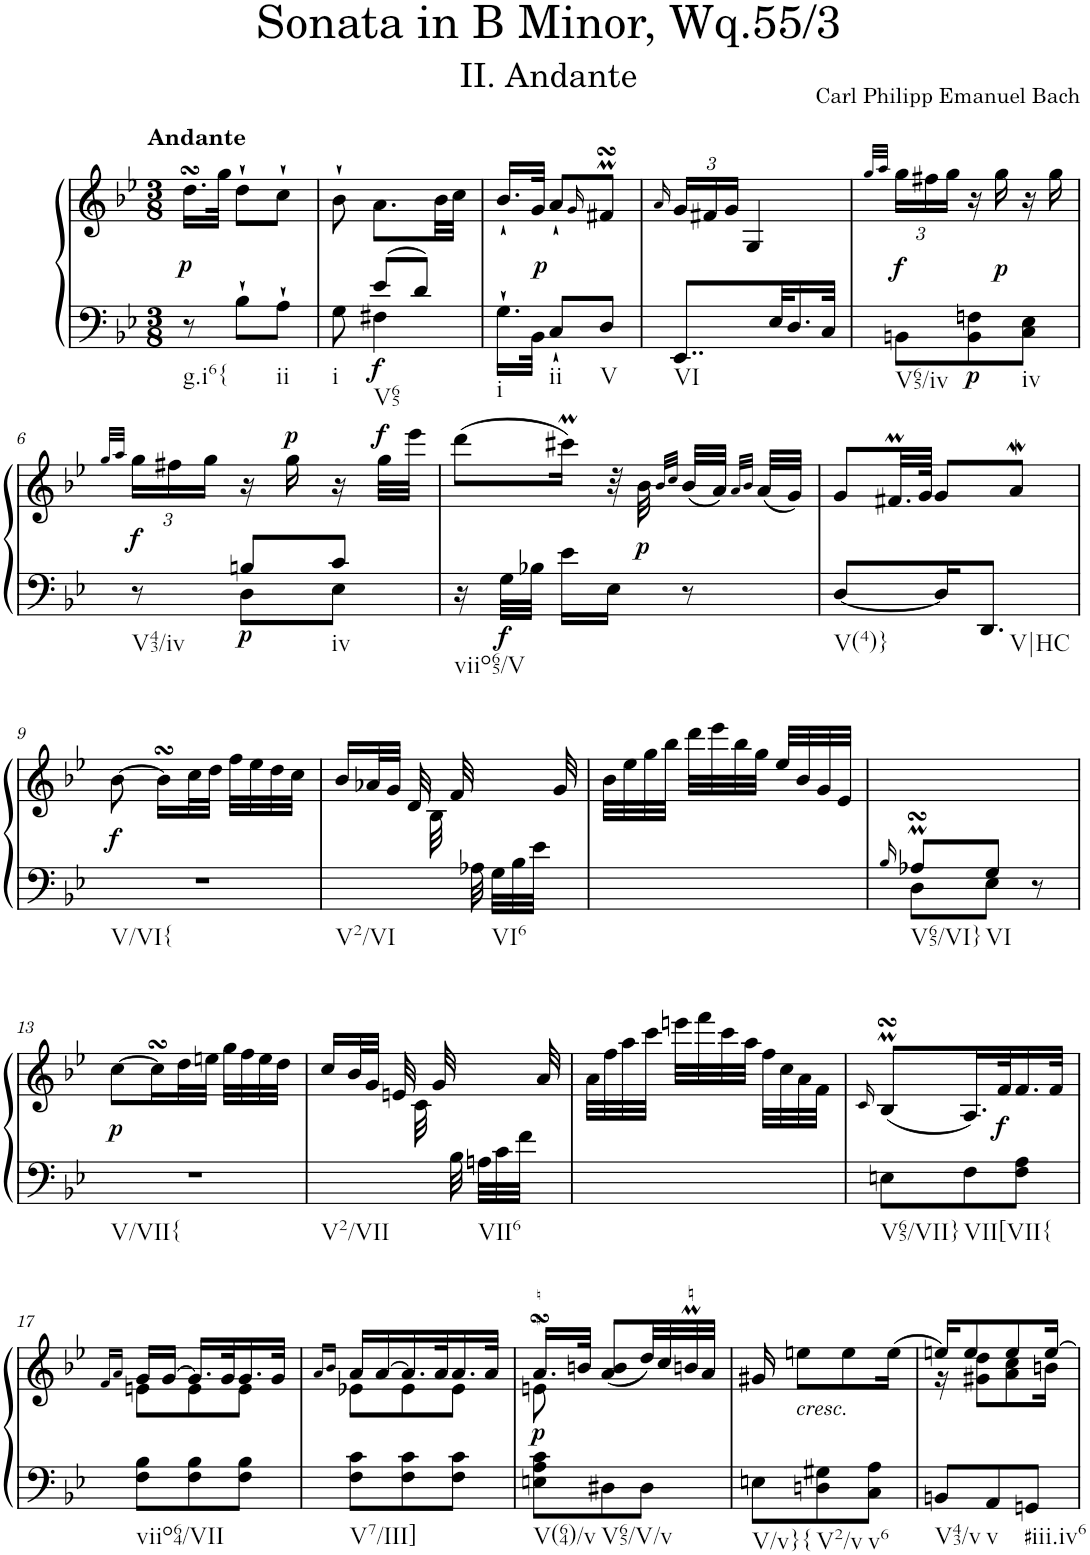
**kern	**kern	**dynam
*part1	*part1	*part1
*staff2	*staff1	*staff1/2
*I"Harpsichord	*	*
*I'Hch.	*	*
*clefF4	*clefG2	*
*k[b-e-]	*k[b-e-]	*
*g:	*g:	*
*M3/8	*M3/8	*
=1	=1	=1
!	!LO:TX:a:B:t=Andante	!
!LO:TX:b:t=g.i6{	!	!
!	!	!LO:DY:b
8r	16.ddsSsS\LL	p
.	32gg\JJk	.
8B-`\L	8dd`\L	.
!LO:TX:b:t=ii	!	!
8A`\J	8cc`\J	.
=2	=2	=2
*^	*	*
!LO:TX:b:t=i	!	!	!
8G\	8ryy	8b-`\	.
!LO:TX:b:t=V65	!	!	!
!	!	!	!LO:DY:b=2
8e-/L	4F#X\	8.a\L	f
8d/J	.	.	.
.	.	32b-\LL	.
.	.	32cc\JJJ	.
*v	*v	*	*
=3	=3	=3
!LO:TX:b:t=i	!	!
16.G`\LL	16.b-`/LL	.
!	!	!LO:DY:b
32BB-\JJk	32g/JJk	p
!LO:TX:b:t=ii	!	!
8C`/L	8a`/L	.
.	16qg/	.
!LO:TX:b:t=V	!	!
8D/J	8f#XsSsSm/J	.
=4	=4	=4
.	16qa/	.
*	*Xbrackettup	*
!LO:TX:b:t=VI	!	!
8..EE-/L	24g/LL	.
.	24f#X/	.
.	24g/JJ	.
.	4G/	.
32E-/KL	.	.
16.D/	.	.
32C/JJk	.	.
=5	=5	=5
.	32qgg/LLL	.
.	32qaa/JJJ	.
!LO:TX:b:t=V65/iv	!	!
!	!	!LO:DY:b
8BBn\L	24gg\LL	f
.	24ff#X\	.
.	24gg\JJ	.
!	!	!LO:DY:b=2
8BB\ 8Fn\	16r	p
!	!	!LO:DY:b
.	16gg\	p
!LO:TX:b:t=iv	!	!
8C\ 8E-\J	16r	.
.	16gg\	.
!!LO:LB:g=z
=6	=6	=6
.	32qgg/LLL	.
.	32qaa/JJJ	.
*^	*	*
!LO:TX:b:t=V43/iv	!	!	!
!	!	!	!LO:DY:b
8r	8ryy	24gg\LL	f
.	.	24ff#X\	.
.	.	24gg\JJ	.
!	!	!	!LO:DY:b=2
8Bn/L	8D\L	16r	p
!	!	!	!LO:DY:a
.	.	16gg\	p
!LO:TX:b:t=iv	!	!	!
8c/J	8E-\J	16r	.
!	!	!	!LO:DY:a
.	.	32gg\LLL	f
.	.	32eee-\JJJ	.
*v	*v	*	*
=7	=7	=7
!LO:TX:b:t=viio65/V	!	!
16r	(>8ddd\L	.
!	!	!LO:DY:b=2
32G\LLL	.	f
32B-X\JJJ	.	.
16e-\LL	16ccc#Xm\Jk)	.
16E-\JJ	32r	.
!	!	!LO:DY:b
.	32b-\	p
.	32qb-/LLL	.
.	32qcc/JJJ	.
8r	(<32b-/LLL	.
.	32a/JJJ)	.
.	32qa/LLL	.
.	32qb-/JJJ	.
.	(<32a/LLL	.
.	32g/JJJ)	.
=8	=8	=8
*	*Xtuplet	*
!LO:TX:b:t=V(4)}	!	!
[8D/L	12g/L	.
.	48.f#Xm/LL	.
.	96g/JJJk	.
16D/K]	8g/L	.
!LO:TX:b:t=V|HC	!	!
8.DD/J	.	.
.	8aW/J	.
!!LO:LB:g=z
=9	=9	=9
!LO:TX:b:t=V/VI{	!	!
!	!	!LO:DY:b
4.r	[8b-\	f
.	16b-sSSs\LL]	.
.	32cc\L	.
.	32dd\JJJ	.
.	32ff\LLL	.
.	32ee-\	.
.	32dd\	.
.	32cc\JJJ	.
=10	=10	=10
*^	*	*
!LO:TX:b:t=V2/VI	!	!	!
!LO:TX:b:t=VI6	!	!	!
8..ryy	4.ryy	16b-/LL	.
.	.	32a-X/L	.
.	.	32g/JJJ	.
.	.	32d/	.
.	.	32B-\	.
.	.	32f/	.
32A-X\	.	8ryy	.
32G\LLL	.	.	.
32B-\	.	.	.
32e-\JJJ	.	.	.
32ryy	.	32g/	.
*v	*v	*	*
=11	=11	=11
4.ryy	32b-\LLL	.
.	32ee-\	.
.	32gg\	.
.	32bb-\JJJ	.
.	32ddd\LLL	.
.	32eee-\	.
.	32bb-\	.
.	32gg\JJJ	.
.	32ee-/LLL	.
.	32b-/	.
.	32g/	.
.	32e-/JJJ	.
=12	=12	=12
16qB-/	.	.
*^	*	*
!LO:TX:b:t=V65/VI}	!	!	!
8A-XsSSsM/L	8D\L	4.ryy	.
!LO:TX:b:t=VI	!	!	!
8G/J	8E-\J	.	.
8r	8ryy	.	.
!!LO:LB:g=z
=13	=13	=13	=13
!LO:TX:b:t=V/VII{	!	!	!
!	!	!	!LO:DY:b
*v	*v	*	*
4.r	[8cc\L	p
.	16ccsSSS\L]	.
.	32dd\L	.
.	32een\JJJ	.
.	32gg\LLL	.
.	32ff\	.
.	32ee\	.
.	32dd\JJJ	.
=14	=14	=14
*^	*	*
!LO:TX:b:t=V2/VII	!	!	!
!LO:TX:b:t=VII6	!	!	!
8..ryy	4.ryy	16cc/LL	.
.	.	32b-/L	.
.	.	32g/JJJ	.
.	.	32en/	.
.	.	32c\	.
.	.	32g/	.
32B-\	.	8ryy	.
32An\LLL	.	.	.
32c\	.	.	.
32f\JJJ	.	.	.
32ryy	.	32a/	.
*v	*v	*	*
=15	=15	=15
4.ryy	32a\LLL	.
.	32ff\	.
.	32aa\	.
.	32ccc\JJJ	.
.	32eeen\LLL	.
.	32fff\	.
.	32ccc\	.
.	32aa\JJJ	.
.	32ff\LLL	.
.	32cc\	.
.	32a\	.
.	32f\JJJ	.
=16	=16	=16
.	16qc/	.
!LO:TX:b:t=V65/VII}	!	!
8En\L	(<8B-MsSSs/L	.
!LO:TX:b:t=VII[VII{	!	!
8F\	16.A/L)	.
!	!	!LO:DY:b
.	32f/K	f
8F\ 8A\J	16.f/	.
.	32f/JJk	.
!!LO:LB:g=z
=17	=17	=17
.	16qf/LL	.
.	16qa/JJ	.
*	*^	*
!LO:TX:b:t=viio64/VII	!	!	!
8F\ 8B-\L	16g/LL	8en\L	.
.	[16g/JJ	.	.
8F\ 8B-\	16.g/LL]	8e\	.
.	32g/K	.	.
8F\ 8B-\J	16.g/	8e\J	.
.	32g/JJk	.	.
=18	=18	=18	=18
.	16qa/LL	.	.
.	16qb-/JJ	.	.
!LO:TX:b:t=V7/III]	!	!	!
8F\ 8c\L	16a/LL	8e-X\L	.
.	[16a/	.	.
8F\ 8c\	16.a/]	8e-\	.
.	32a/K	.	.
8F\ 8c\J	16.a/	8e-\J	.
.	32a/JJk	.	.
=19	=19	=19	=19
!LO:TX:b:t=V(64)/v	!	!	!
!	!	!	!LO:DY:b
8En\ 8A\ 8c\L	16.asSsS/LL	8en\	p
.	32bn/JJk	.	.
!LO:TX:b:t=V65/V/v	!	!	!
8D#X\	(<8a/ 8b/L	4ryy	.
8D#\J	32dd/LL)	.	.
.	32cc/	.	.
.	32bnm/	.	.
.	32a/JJJ	.	.
*	*v	*v	*
=20	=20	=20
!LO:TX:b:t=V/v}{	!	!
8En\L	16g#X/	.
!	!LO:TX:b:i:t=cresc.	!
.	8een\L	.
!LO:TX:b:t=V2/v	!	!
8Dn\ 8G#X\	.	.
.	8ee\	.
!LO:TX:b:t=v6	!	!
8C\ 8A\J	.	.
.	(>16ee\Jk	.
=21	=21	=21
*	*^	*
!LO:TX:b:t=V43/v	!	!	!
8BBn/L	16een/KL)	16r	.
.	8ee/	8g#X\ 8dd\L	.
!LO:TX:b:t=v	!	!	!
8AA/	.	.	.
.	8ee/	8a\ 8cc\	.
!LO:TX:b:t=#iii.iv6	!	!	!
8GGn/J	.	.	.
.	[16ee/Jk	16bn\Jk	.
*	*v	*v	*
=	=	=
*-	*-	*-
